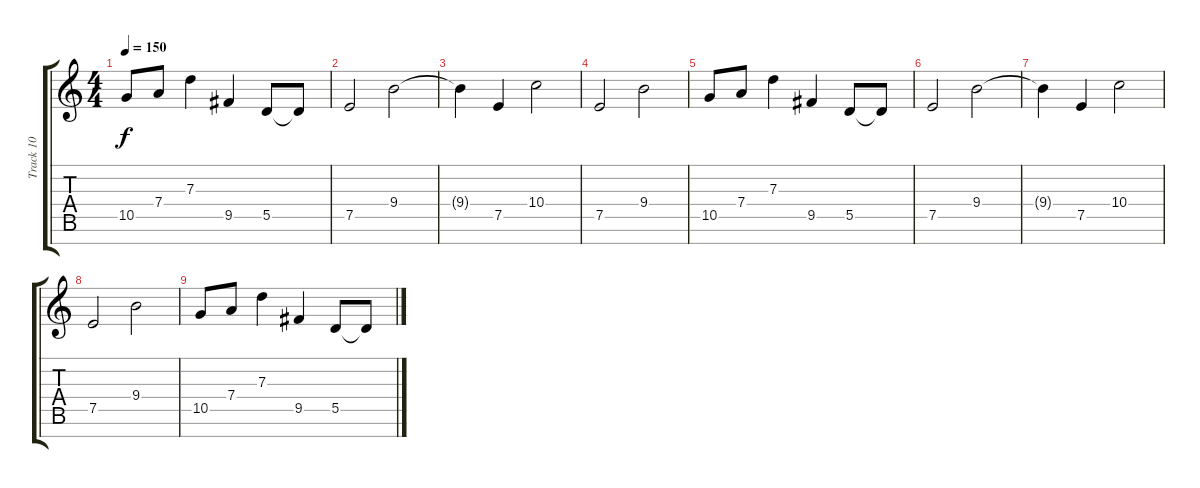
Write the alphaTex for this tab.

\track ("Track 10" "Track 10") {mute instrument overdrivenguitar}
\staff {score tabs}
\tuning (E4 B3 G3 D3 A2 E2 B1) {hide}
\ts (4 4)
\tempo 150
\clef g2
\ks c
10.5.8{dy f} 7.4.8 7.3.4 9.5.4 5.5.8 5.5{t}.8 |
7.5.2 9.4.2 |
9.4{t}.4 7.5.4 10.4.2 |
7.5.2 9.4.2 |
10.5.8 7.4.8 7.3.4 9.5.4 5.5.8 5.5{t}.8 |
7.5.2 9.4.2 |
9.4{t}.4 7.5.4 10.4.2 |
7.5.2 9.4.2 |
10.5.8 7.4.8 7.3.4 9.5.4 5.5.8 5.5{t}.8
